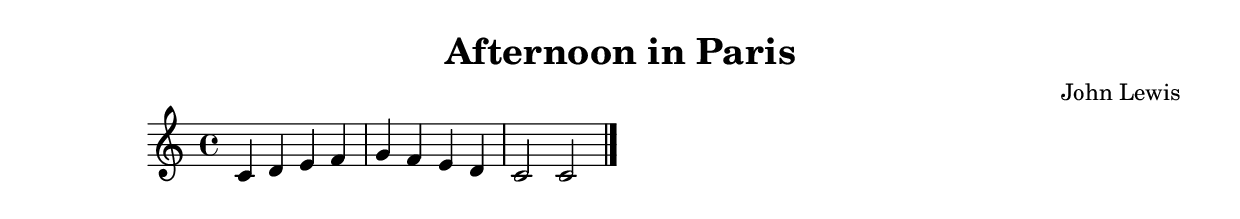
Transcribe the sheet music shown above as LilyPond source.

\version "2.24.4"

\header {
  title = "Afternoon in Paris"
  composer = "John Lewis"
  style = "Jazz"
}

\score {
  \new Staff {
    \clef treble
    \time 4/4
    \key c \major
    
    % Simple chord progression placeholder
    c'4 d' e' f' |
    g' f' e' d' |
    c'2 c'2 |
    \bar "|."
  }
  \layout {}
  \midi {
    \tempo 4 = 120
  }
}